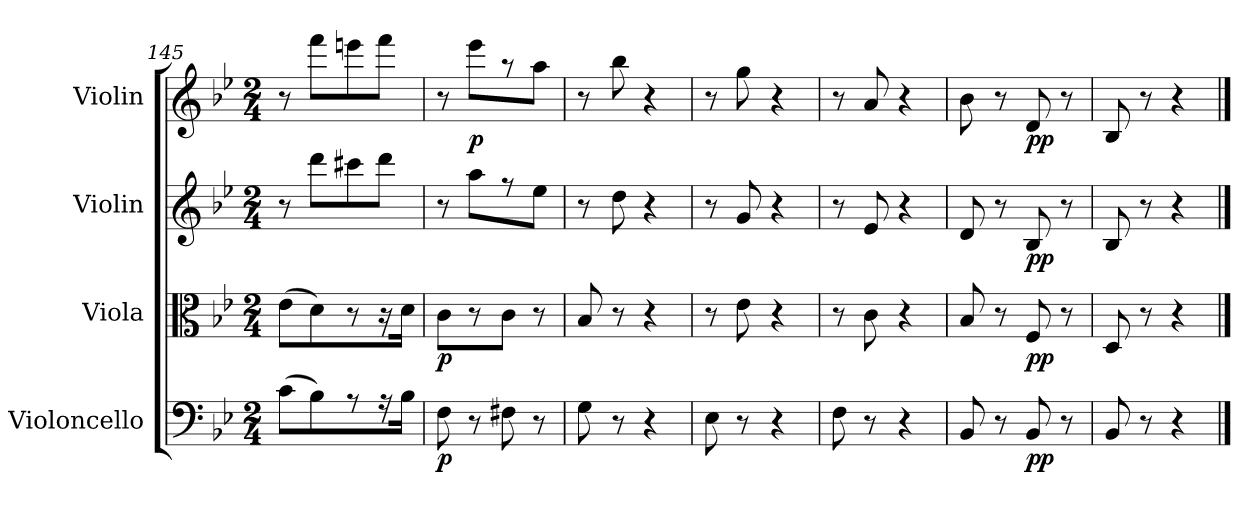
**kern	**dynam	**kern	**dynam	**kern	**dynam	**kern	**dynam
*part4	*part4	*part3	*part3	*part2	*part2	*part1	*part1
*staff4	*staff4	*staff3	*staff3	*staff2	*staff2	*staff1	*staff1
*I"Violoncello	*	*I"Viola	*	*I"Violin	*	*I"Violin	*
*I'Vc	*	*I'Vla	*	*I'Vln	*	*I'Vln	*
*clefF4	*	*clefC3	*	*clefG2	*	*clefG2	*
*k[b-e-]	*	*k[b-e-]	*	*k[b-e-]	*	*k[b-e-]	*
*M2/4	*	*M2/4	*	*M2/4	*	*M2/4	*
=145	=145	=145	=145	=145	=145	=145	=145
(8c\L	.	(8e-\L	.	8r	.	8r	.
8B-\)	.	8d\)	.	8ddd\L	.	8fff\L	.
8r	.	8r	.	8ccc#X\	.	8eeen\	.
16r	.	16r	.	8ddd\J	.	8fff\J	.
16B-\Jk	.	16d\Jk	.	.	.	.	.
=146	=146	=146	=146	=146	=146	=146	=146
8F\	p	8c\L	p	8r	.	8r	.
8r	.	8r	.	8aa\L	.	8eee-\L	p
8F#X\	.	8c\J	.	8r	.	8r	.
8r	.	8r	.	8ee-\J	.	8aa\J	.
=147	=147	=147	=147	=147	=147	=147	=147
8G\	.	8B-/	.	8r	.	8r	.
8r	.	8r	.	8dd\	.	8bb-\	.
4r	.	4r	.	4r	.	4r	.
=148	=148	=148	=148	=148	=148	=148	=148
8E-\	.	8r	.	8r	.	8r	.
8r	.	8e-\	.	8g/	.	8gg\	.
4r	.	4r	.	4r	.	4r	.
=149	=149	=149	=149	=149	=149	=149	=149
8F\	.	8r	.	8r	.	8r	.
8r	.	8c\	.	8e-/	.	8a/	.
4r	.	4r	.	4r	.	4r	.
=150	=150	=150	=150	=150	=150	=150	=150
8BB-/	.	8B-/	.	8d/	.	8b-\	.
8r	.	8r	.	8r	.	8r	.
8BB-/	pp	8F/	pp	8B-/	pp	8d/	pp
8r	.	8r	.	8r	.	8r	.
=151	=151	=151	=151	=151	=151	=151	=151
8BB-/	.	8D/	.	8B-/	.	8B-/	.
8r	.	8r	.	8r	.	8r	.
4r	.	4r	.	4r	.	4r	.
==	==	==	==	==	==	==	==
*-	*-	*-	*-	*-	*-	*-	*-
